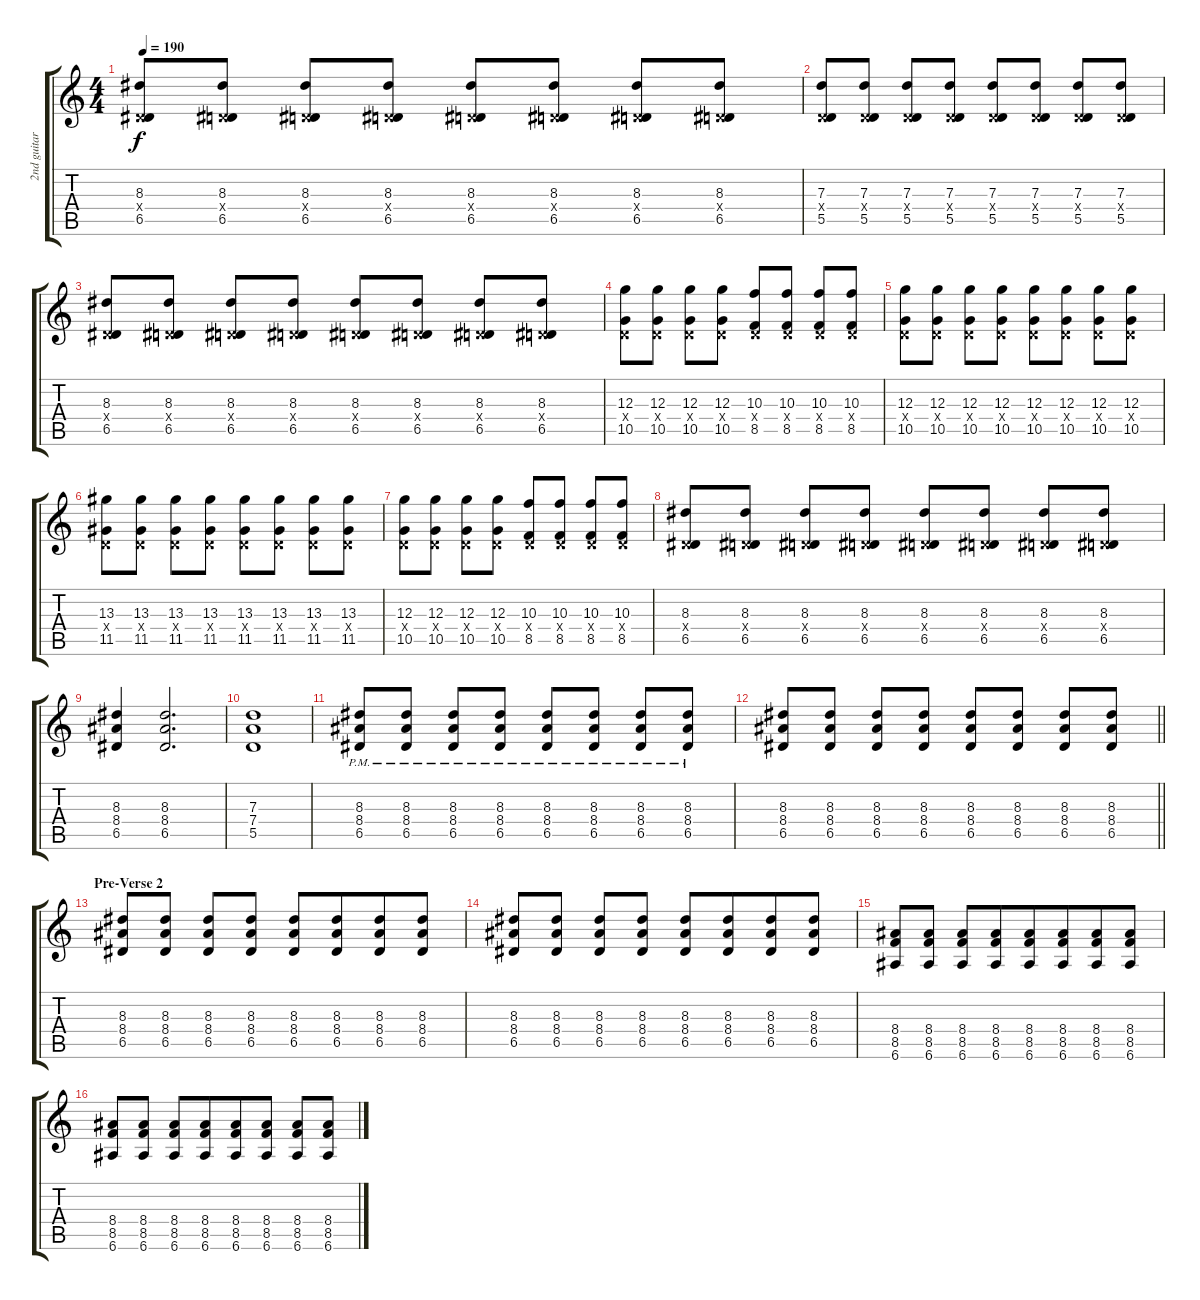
\track ("2nd guitar" "2nd guitar") {instrument distortionguitar}
\staff {score tabs}
\tuning (E4 B3 G3 D3 A2 E2) {hide}
\ts (4 4)
\tempo 190
\clef g2
\ks c
(8.3 0.4{x} 6.5).8{dy f} (8.3 0.4{x} 6.5).8 (8.3 0.4{x} 6.5).8 (8.3 0.4{x} 6.5).8 (8.3 0.4{x} 6.5).8 (8.3 0.4{x} 6.5).8 (8.3 0.4{x} 6.5).8 (8.3 0.4{x} 6.5).8 |
(7.3 0.4{x} 5.5).8 (7.3 0.4{x} 5.5).8 (7.3 0.4{x} 5.5).8 (7.3 0.4{x} 5.5).8 (7.3 0.4{x} 5.5).8 (7.3 0.4{x} 5.5).8 (7.3 0.4{x} 5.5).8 (7.3 0.4{x} 5.5).8 |
(8.3 0.4{x} 6.5).8 (8.3 0.4{x} 6.5).8 (8.3 0.4{x} 6.5).8 (8.3 0.4{x} 6.5).8 (8.3 0.4{x} 6.5).8 (8.3 0.4{x} 6.5).8 (8.3 0.4{x} 6.5).8 (8.3 0.4{x} 6.5).8 |
(12.3 0.4{x} 10.5).8 (12.3 0.4{x} 10.5).8 (12.3 0.4{x} 10.5).8 (12.3 0.4{x} 10.5).8 (10.3 0.4{x} 8.5).8 (10.3 0.4{x} 8.5).8 (10.3 0.4{x} 8.5).8 (10.3 0.4{x} 8.5).8 |
(12.3 0.4{x} 10.5).8 (12.3 0.4{x} 10.5).8 (12.3 0.4{x} 10.5).8 (12.3 0.4{x} 10.5).8 (12.3 0.4{x} 10.5).8 (12.3 0.4{x} 10.5).8 (12.3 0.4{x} 10.5).8 (12.3 0.4{x} 10.5).8 |
(13.3 0.4{x} 11.5).8 (13.3 0.4{x} 11.5).8 (13.3 0.4{x} 11.5).8 (13.3 0.4{x} 11.5).8 (13.3 0.4{x} 11.5).8 (13.3 0.4{x} 11.5).8 (13.3 0.4{x} 11.5).8 (13.3 0.4{x} 11.5).8 |
(12.3 0.4{x} 10.5).8 (12.3 0.4{x} 10.5).8 (12.3 0.4{x} 10.5).8 (12.3 0.4{x} 10.5).8 (10.3 0.4{x} 8.5).8 (10.3 0.4{x} 8.5).8 (10.3 0.4{x} 8.5).8 (10.3 0.4{x} 8.5).8 |
(8.3 0.4{x} 6.5).8 (8.3 0.4{x} 6.5).8 (8.3 0.4{x} 6.5).8 (8.3 0.4{x} 6.5).8 (8.3 0.4{x} 6.5).8 (8.3 0.4{x} 6.5).8 (8.3 0.4{x} 6.5).8 (8.3 0.4{x} 6.5).8 |
(8.3 8.4 6.5).4 (8.3 8.4 6.5).2{d} |
(7.3 7.4 5.5).1 |
(8.3{pm} 8.4{pm} 6.5{pm}).8 (8.3{pm} 8.4{pm} 6.5{pm}).8 (8.3{pm} 8.4{pm} 6.5{pm}).8 (8.3{pm} 8.4{pm} 6.5{pm}).8 (8.3{pm} 8.4{pm} 6.5{pm}).8 (8.3{pm} 8.4{pm} 6.5{pm}).8 (8.3{pm} 8.4{pm} 6.5{pm}).8 (8.3{pm} 8.4{pm} 6.5{pm}).8 |
\barLineRight lightlight
(8.3 8.4 6.5).8 (8.3 8.4 6.5).8 (8.3 8.4 6.5).8 (8.3 8.4 6.5).8 (8.3 8.4 6.5).8 (8.3 8.4 6.5).8 (8.3 8.4 6.5).8 (8.3 8.4 6.5).8 |
\section ("" "Pre-Verse 2")
(8.3 8.4 6.5).8 (8.3 8.4 6.5).8 (8.3 8.4 6.5).8 (8.3 8.4 6.5).8 (8.3 8.4 6.5).8 (8.3 8.4 6.5).8{beam merge} (8.3 8.4 6.5).8 (8.3 8.4 6.5).8 |
(8.3 8.4 6.5).8 (8.3 8.4 6.5).8 (8.3 8.4 6.5).8 (8.3 8.4 6.5).8 (8.3 8.4 6.5).8 (8.3 8.4 6.5).8{beam merge} (8.3 8.4 6.5).8 (8.3 8.4 6.5).8 |
(8.4 8.5 6.6).8 (8.4 8.5 6.6).8 (8.4 8.5 6.6).8 (8.4 8.5 6.6).8{beam merge} (8.4 8.5 6.6).8 (8.4 8.5 6.6).8{beam merge} (8.4 8.5 6.6).8 (8.4 8.5 6.6).8 |
(8.4 8.5 6.6).8 (8.4 8.5 6.6).8 (8.4 8.5 6.6).8 (8.4 8.5 6.6).8{beam merge} (8.4 8.5 6.6).8 (8.4 8.5 6.6).8 (8.4 8.5 6.6).8{beam merge} (8.4 8.5 6.6).8
